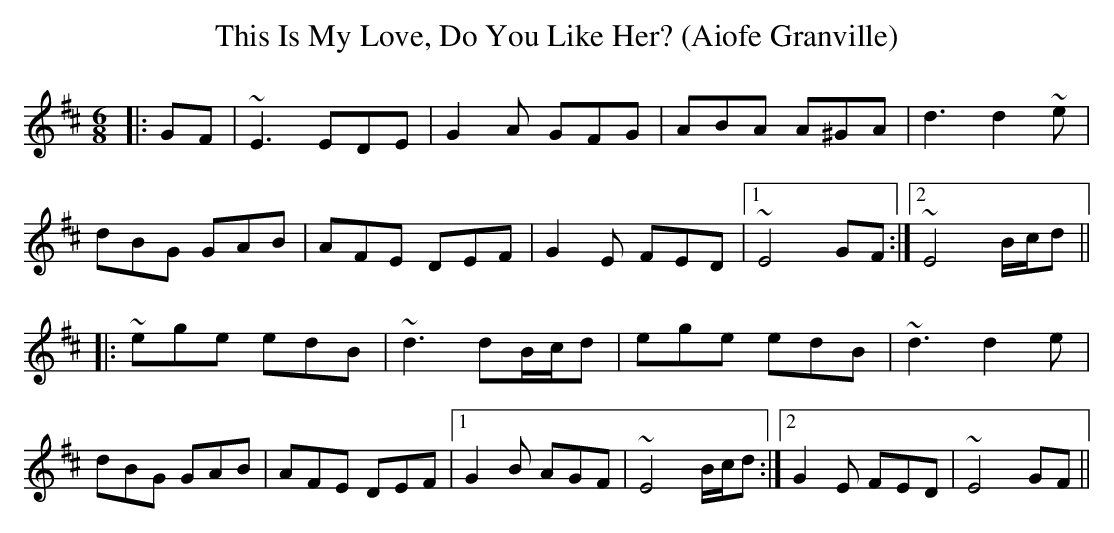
X:1
T: This Is My Love, Do You Like Her? (Aiofe Granville)
M: 6/8
L: 1/8
K: Edor
M: 6/8
|: GF |~E3 EDE | G2 A GFG | ABA A^GA | d3 d2 ~e |
dBG GAB | AFE DEF | G2 E FED |1 ~E4 GF:|2 ~E4 B/c/d||
|: ~ege edB |~d3 dB/c/d | ege edB |~d3 d2 e |
dBG GAB | AFE DEF |1 G2 B AGF | ~E4 B/c/d:|2 G2 E FED | ~E4 GF||
